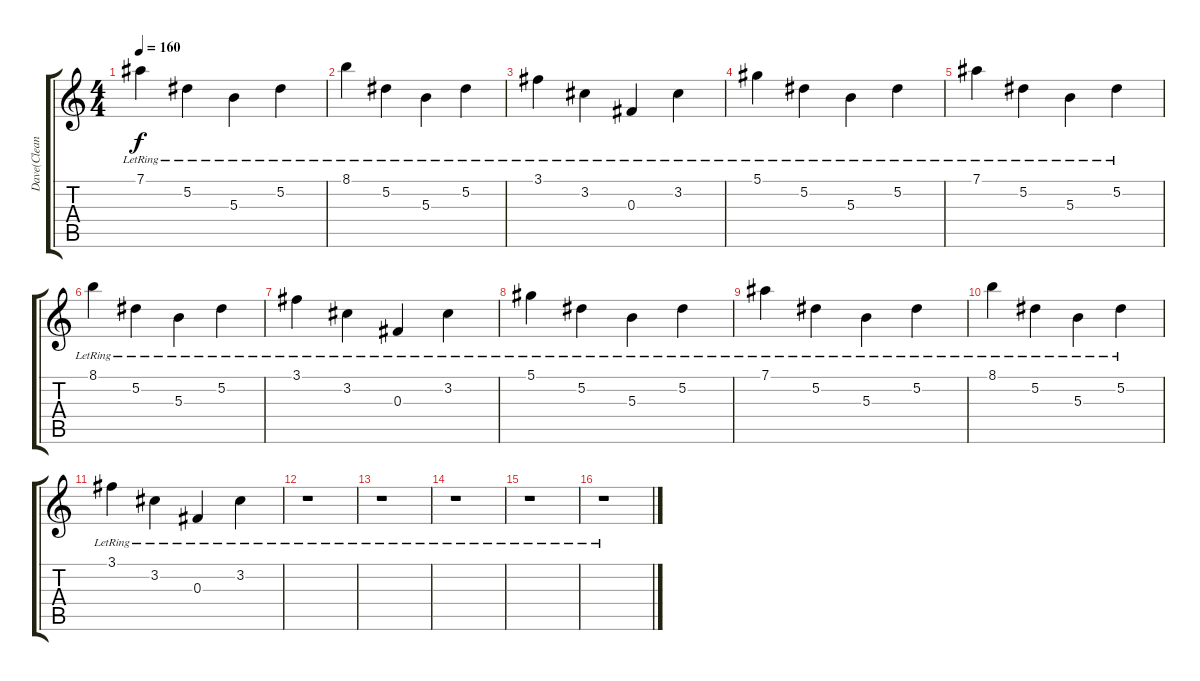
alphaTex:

\track ("Dave(Clean)" "Dave(Clean") {instrument electricguitarclean}
\staff {score tabs}
\tuning (Eb4 Bb3 Gb3 Db3 Ab2 Eb2) {hide}
\ts (4 4)
\tempo 160
\clef g2
\ks c
7.1{lr}.4{dy f} 5.2{lr}.4 5.3{lr}.4 5.2{lr}.4 |
8.1{lr}.4 5.2{lr}.4 5.3{lr}.4 5.2{lr}.4 |
3.1{lr}.4 3.2{lr}.4 0.3{lr}.4 3.2{lr}.4 |
5.1{lr}.4 5.2{lr}.4 5.3{lr}.4 5.2{lr}.4 |
7.1{lr}.4 5.2{lr}.4 5.3{lr}.4 5.2{lr}.4 |
8.1{lr}.4 5.2{lr}.4 5.3{lr}.4 5.2{lr}.4 |
3.1{lr}.4 3.2{lr}.4 0.3{lr}.4 3.2{lr}.4 |
5.1{lr}.4 5.2{lr}.4 5.3{lr}.4 5.2{lr}.4 |
7.1{lr}.4 5.2{lr}.4 5.3{lr}.4 5.2{lr}.4 |
8.1{lr}.4 5.2{lr}.4 5.3{lr}.4 5.2{lr}.4 |
3.1{lr}.4 3.2{lr}.4 0.3{lr}.4 3.2{lr}.4 |
r.1 |
r.1 |
r.1 |
r.1 |
r.1
